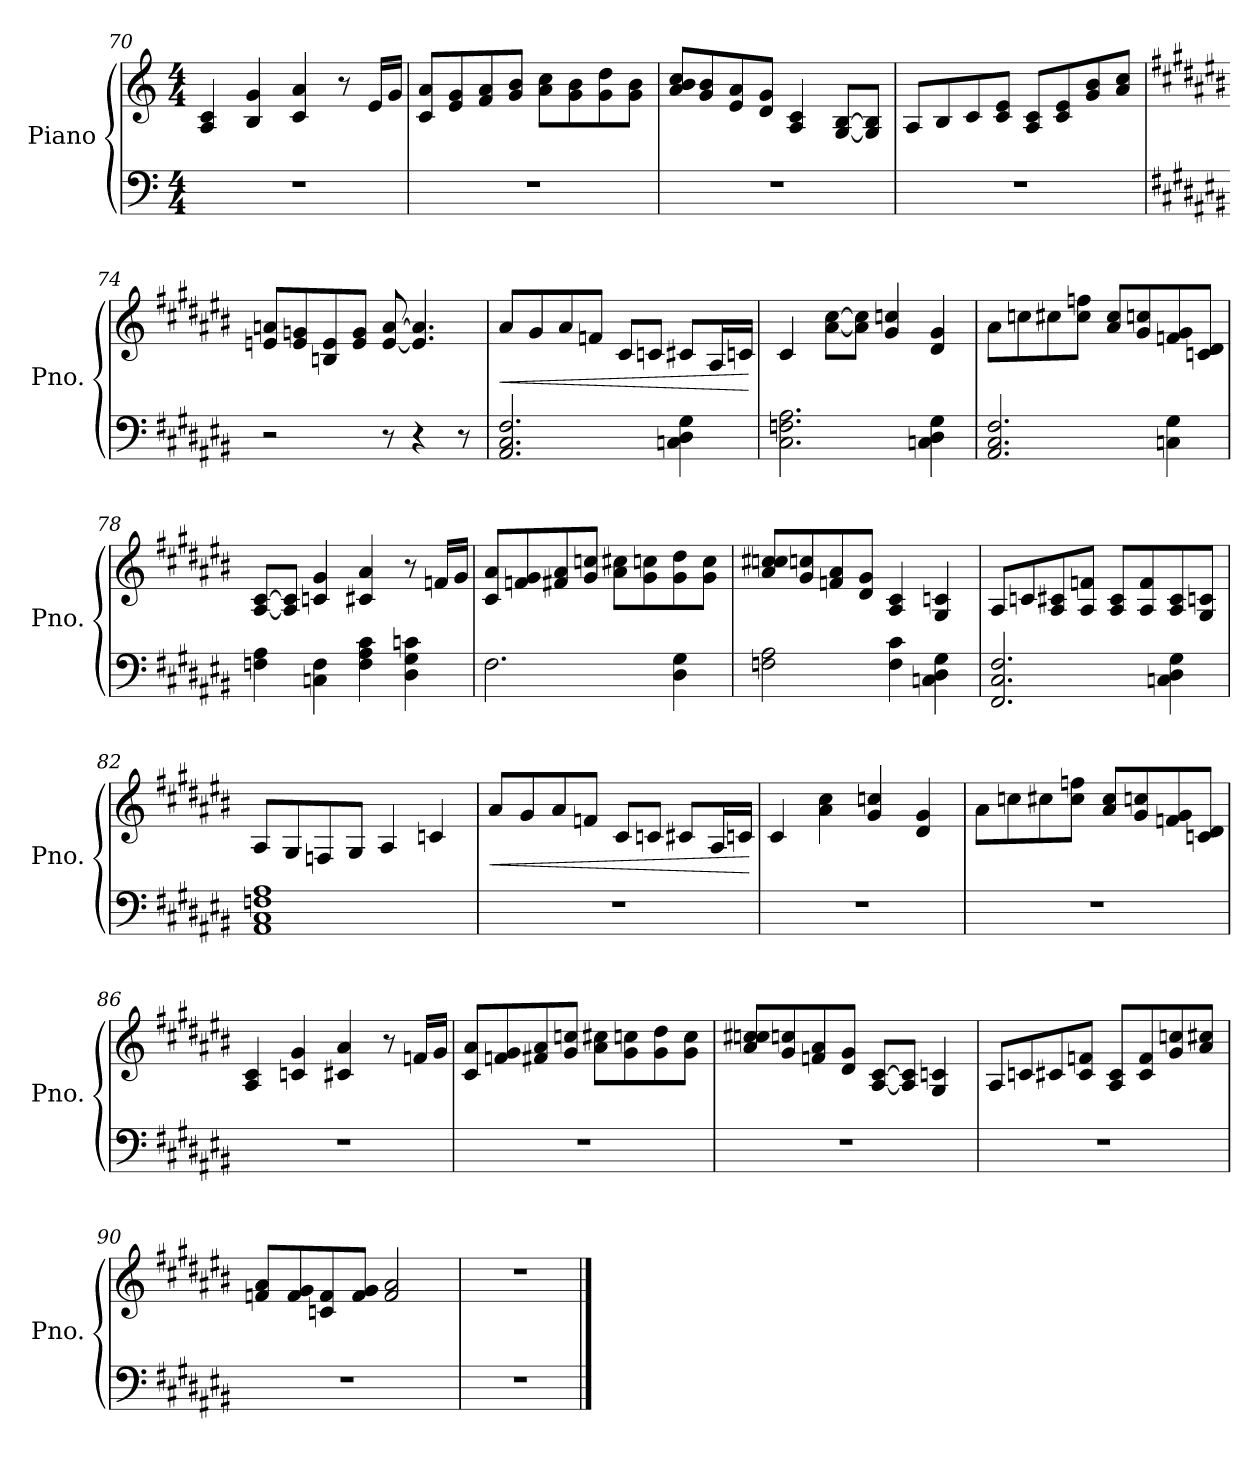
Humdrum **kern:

**kern	**kern	**dynam
*part1	*part1	*part1
*staff2	*staff1	*staff1/2
*I"Piano	*	*
*I'Pno.	*	*
*clefF4	*clefG2	*
*k[]	*k[]	*
*M4/4	*M4/4	*
=70	=70	=70
1r	4A/ 4c/	.
.	4B/ 4g/	.
.	4c/ 4a/	.
.	8r	.
.	16e/LL	.
.	16g/JJ	.
=71	=71	=71
1r	8c/ 8a/L	.
.	8e/ 8g/	.
.	8f/ 8a/	.
.	8g/ 8b/J	.
.	8a\ 8cc\L	.
.	8g\ 8b\	.
.	8g\ 8dd\	.
.	8g\ 8b\J	.
!!LO:PB:g=z
=72	=72	=72
1r	8a/ 8b/ 8cc/L	.
.	8g/ 8b/	.
.	8e/ 8a/	.
.	8d/ 8g/J	.
.	4A/ 4c/	.
.	[8G/ [8B/L	.
.	8G/] 8B/]J	.
=73	=73	=73
1r	8A/L	.
.	8B/	.
.	8c/	.
.	8c/ 8e/J	.
.	8A/ 8c/L	.
.	8c/ 8e/	.
.	8g/ 8b/	.
.	8a/ 8cc/J	.
=74	=74	=74
*k[f#c#g#d#a#e#b#]	*k[f#c#g#d#a#e#b#]	*
2r	8en/ 8an/L	.
.	8e/ 8gn/	.
.	8Bn/ 8e/	.
.	8e/ 8g/J	.
8r	[8e/ [8a/	.
4r	4.e/] 4.a/]	.
8r	.	.
!!LO:LB:g=z
=75	=75	=75
!	!	!LO:HP:b
2.AA#/ 2.C#/ 2.F#/	8a#/L	<
.	8g#/	.
.	8a#/	.
.	8fn/J	.
.	8c#/L	.
.	8cn/J	.
4Cn\ 4D#\ 4G#\	8c#X/L	.
.	16A#/L	.
.	16cn/JJ	.
.	.	[
=76	=76	=76
2.C#\ 2.Fn\ 2.A#\	4c#/	.
.	[8a#\ [8cc#\L	.
.	8a#\] 8cc#\]J	.
.	4g#/ 4ccn/	.
4Cn\ 4D#\ 4G#\	4d#/ 4g#/	.
=77	=77	=77
2.AA#/ 2.C#/ 2.F#/	8a#\L	.
.	8ccn\	.
.	8cc#X\	.
.	8cc#\ 8ffn\J	.
.	8a#/ 8cc#/L	.
.	8g#/ 8ccn/	.
4Cn\ 4G#\	8fn/ 8g#/	.
.	8cn/ 8d#/J	.
!!LO:LB:g=z
=78	=78	=78
4Fn\ 4A#\	[8A#/ [8c#/L	.
.	8A#/] 8c#/]J	.
4Cn\ 4F\	4cn/ 4g#/	.
4F\ 4A#\ 4c#\	4c#X/ 4a#/	.
4D#\ 4G#\ 4cn\	8r	.
.	16fn/LL	.
.	16g#/JJ	.
=79	=79	=79
2.F#\	8c#/ 8a#/L	.
.	8fn/ 8g#/	.
.	8f#X/ 8a#/	.
.	8g#/ 8ccn/J	.
.	8a#\ 8cc#X\L	.
.	8g#\ 8ccn\	.
4D#\ 4G#\	8g#\ 8dd#\	.
.	8g#\ 8cc\J	.
=80	=80	=80
2Fn\ 2A#\	8a#/ 8ccn/ 8cc#X/L	.
.	8g#/ 8ccn/	.
.	8fn/ 8a#/	.
.	8d#/ 8g#/J	.
4F\ 4c#\	4A#/ 4c#/	.
4Cn\ 4D#\ 4G#\	4G#/ 4cn/	.
!!LO:LB:g=z
=81	=81	=81
2.FF#/ 2.C#/ 2.F#/	8A#/L	.
.	8cn/	.
.	8A#/ 8c#X/	.
.	8A#/ 8fn/J	.
.	8A#/ 8c#/L	.
.	8A#/ 8f/	.
4Cn\ 4D#\ 4G#\	8A#/ 8c#/	.
.	8G#/ 8cn/J	.
=82	=82	=82
1AA# 1C# 1Fn 1A#	8A#/L	.
.	8G#/	.
.	8Fn/	.
.	8G#/J	.
.	4A#/	.
.	4cn/	.
=83	=83	=83
!	!	!LO:HP:b
1r	8a#/L	<
.	8g#/	.
.	8a#/	.
.	8fn/J	.
.	8c#/L	.
.	8cn/J	.
.	8c#X/L	.
.	16A#/L	.
.	16cn/JJ	.
.	.	[
=84	=84	=84
1r	4c#/	.
.	4a#\ 4cc#\	.
.	4g#/ 4ccn/	.
.	4d#/ 4g#/	.
!!LO:LB:g=z
=85	=85	=85
1r	8a#\L	.
.	8ccn\	.
.	8cc#X\	.
.	8cc#\ 8ffn\J	.
.	8a#/ 8cc#/L	.
.	8g#/ 8ccn/	.
.	8fn/ 8g#/	.
.	8cn/ 8d#/J	.
=86	=86	=86
1r	4A#/ 4c#/	.
.	4cn/ 4g#/	.
.	4c#X/ 4a#/	.
.	8r	.
.	16fn/LL	.
.	16g#/JJ	.
=87	=87	=87
1r	8c#/ 8a#/L	.
.	8fn/ 8g#/	.
.	8f#X/ 8a#/	.
.	8g#/ 8ccn/J	.
.	8a#\ 8cc#X\L	.
.	8g#\ 8ccn\	.
.	8g#\ 8dd#\	.
.	8g#\ 8cc\J	.
!!LO:LB:g=z
=88	=88	=88
1r	8a#/ 8ccn/ 8cc#X/L	.
.	8g#/ 8ccn/	.
.	8fn/ 8a#/	.
.	8d#/ 8g#/J	.
.	[8A#/ [8c#/L	.
.	8A#/] 8c#/]J	.
.	4G#/ 4cn/	.
=89	=89	=89
1r	8A#/L	.
.	8cn/	.
.	8c#X/	.
.	8c#/ 8fn/J	.
.	8A#/ 8c#/L	.
.	8c#/ 8f/	.
.	8g#/ 8ccn/	.
.	8a#/ 8cc#X/J	.
=90	=90	=90
1r	8fn/ 8a#/L	.
.	8f/ 8g#/	.
.	8cn/ 8f/	.
.	8f/ 8g#/J	.
.	2f/ 2a#/	.
=91	=91	=91
1r	1r	.
==	==	==
*-	*-	*-
